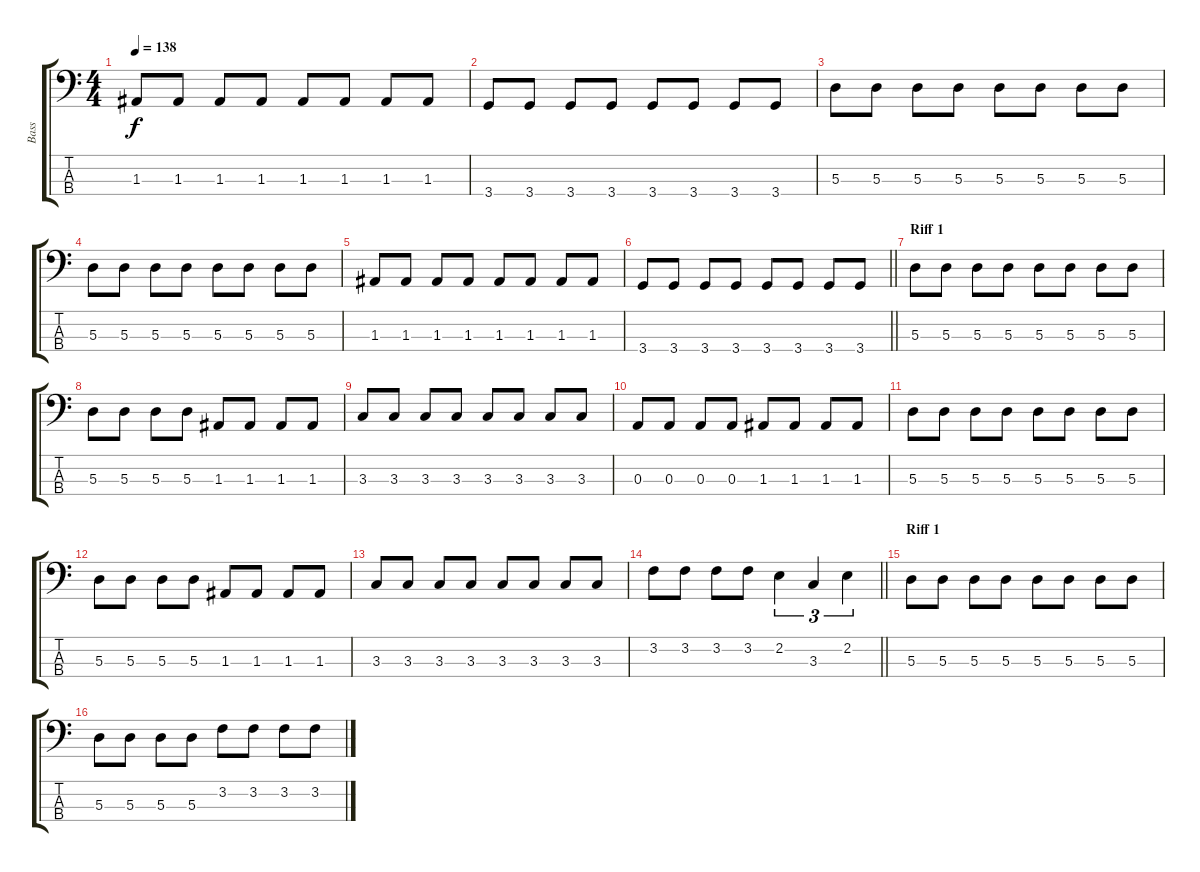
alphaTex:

\track ("Bass" "Bass") {instrument electricbasspick}
\staff {score tabs}
\tuning (G2 D2 A1 E1) {hide}
\ts (4 4)
\tempo 138
\clef f4
\ks c
1.3.8{dy f} 1.3.8 1.3.8 1.3.8 1.3.8 1.3.8 1.3.8 1.3.8 |
3.4.8 3.4.8 3.4.8 3.4.8 3.4.8 3.4.8 3.4.8 3.4.8 |
5.3.8 5.3.8 5.3.8 5.3.8 5.3.8 5.3.8 5.3.8 5.3.8 |
5.3.8 5.3.8 5.3.8 5.3.8 5.3.8 5.3.8 5.3.8 5.3.8 |
1.3.8 1.3.8 1.3.8 1.3.8 1.3.8 1.3.8 1.3.8 1.3.8 |
\barLineRight lightlight
3.4.8 3.4.8 3.4.8 3.4.8 3.4.8 3.4.8 3.4.8 3.4.8 |
\section ("" "Riff 1")
5.3.8 5.3.8 5.3.8 5.3.8 5.3.8 5.3.8 5.3.8 5.3.8 |
5.3.8 5.3.8 5.3.8 5.3.8 1.3.8 1.3.8 1.3.8 1.3.8 |
3.3.8 3.3.8 3.3.8 3.3.8 3.3.8 3.3.8 3.3.8 3.3.8 |
0.3.8 0.3.8 0.3.8 0.3.8 1.3.8 1.3.8 1.3.8 1.3.8 |
5.3.8 5.3.8 5.3.8 5.3.8 5.3.8 5.3.8 5.3.8 5.3.8 |
5.3.8 5.3.8 5.3.8 5.3.8 1.3.8 1.3.8 1.3.8 1.3.8 |
3.3.8 3.3.8 3.3.8 3.3.8 3.3.8 3.3.8 3.3.8 3.3.8 |
\barLineRight lightlight
3.2.8 3.2.8 3.2.8 3.2.8 2.2.4{tu (3 2)} 3.3.4{tu (3 2)} 2.2.4{tu (3 2)} |
\section ("" "Riff 1")
5.3.8 5.3.8 5.3.8 5.3.8 5.3.8 5.3.8 5.3.8 5.3.8 |
5.3.8 5.3.8 5.3.8 5.3.8 3.2.8 3.2.8 3.2.8 3.2.8
